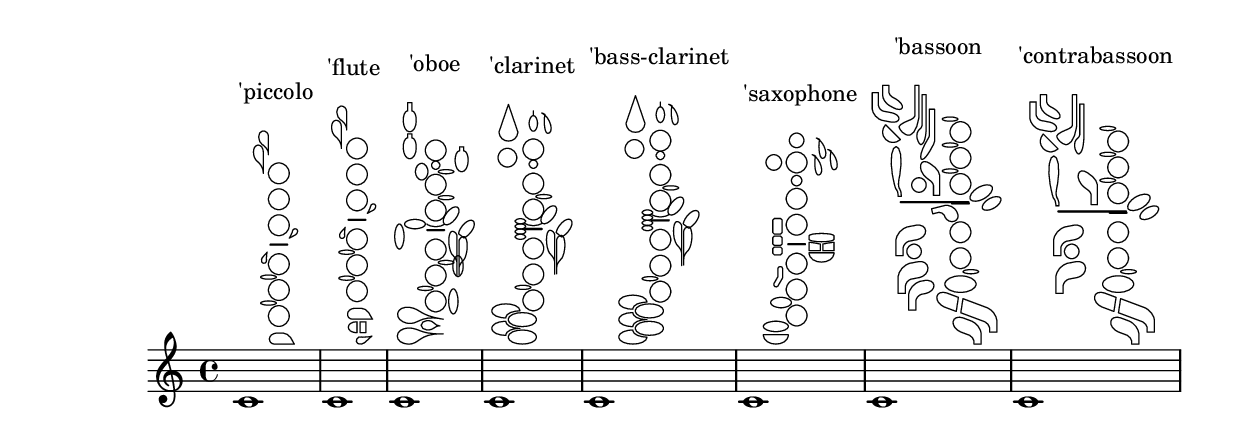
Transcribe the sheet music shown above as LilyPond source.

% DO NOT EDIT this file manually; it is automatically
% generated from Documentation/snippets/new
% Make any changes in Documentation/snippets/new/
% and then run scripts/auxiliar/makelsr.py
%
% This file is in the public domain.
%% Note: this file works from version 2.13.51
\version "2.13.51"

\header {
%%%    Translation of GIT committish: 59caa3adce63114ca7972d18f95d4aadc528ec3d
  texidoces = "
El fragmento de música que aparece a continuación presenta todos los
diagramas de viento madera que se encuentran definidos en LilyPond por
el momento.

"
  doctitlees = "Listado de los diagramas para viento madera"

%%%    Translation of GIT committish: ab9e3136d78bfaf15cc6d77ed1975d252c3fe506


  texidocde="
Folgende Noten zeige alle Holzbläserdiagramme, die für LilyPond
definiert sind.

"
  doctitlede = "Liste der Holzbläserdiagramme"


%% Translation of GIT committish: 496c48f1f2e4d345ae3637b2c38ec748a55cda1d
  texidocfr = "
Voici la liste des différents instruments à vent de la section des bois
dont les doigtés sont disponibles à ce jour.
"
  doctitlefr = "Liste des diagrammes de doigtés pour bois"


  lsrtags="winds"
  texidoc="
The following music shows all of the woodwind diagrams currently
defined in LilyPond.
"
  doctitle = "Woodwind diagrams listing"

} % begin verbatim


\relative c' {
  \textLengthOn
  c1^
  \markup {
    \center-column {
      'piccolo
      " "
       \woodwind-diagram
                  #'piccolo
                  #'()
    }
  }

  c1^
  \markup {
    \center-column {
       'flute
       " "
       \woodwind-diagram
          #'flute
          #'()
    }
  }
  c1^\markup {
    \center-column {
      'oboe
      " "
      \woodwind-diagram
        #'oboe
        #'()
    }
  }

  c1^\markup {
    \center-column {
      'clarinet
      " "
      \woodwind-diagram
        #'clarinet
        #'()
    }
  }

  c1^\markup {
    \center-column {
      'bass-clarinet
      " "
      \woodwind-diagram
        #'bass-clarinet
        #'()
    }
  }

  c1^\markup {
    \center-column {
      'saxophone
      " "
      \woodwind-diagram
        #'saxophone
        #'()
    }
  }

  c1^\markup {
    \center-column {
      'bassoon
      " "
      \woodwind-diagram
        #'bassoon
        #'()
    }
  }

  c1^\markup {
    \center-column {
      'contrabassoon
      " "
      \woodwind-diagram
        #'contrabassoon
        #'()
    }
  }
}
